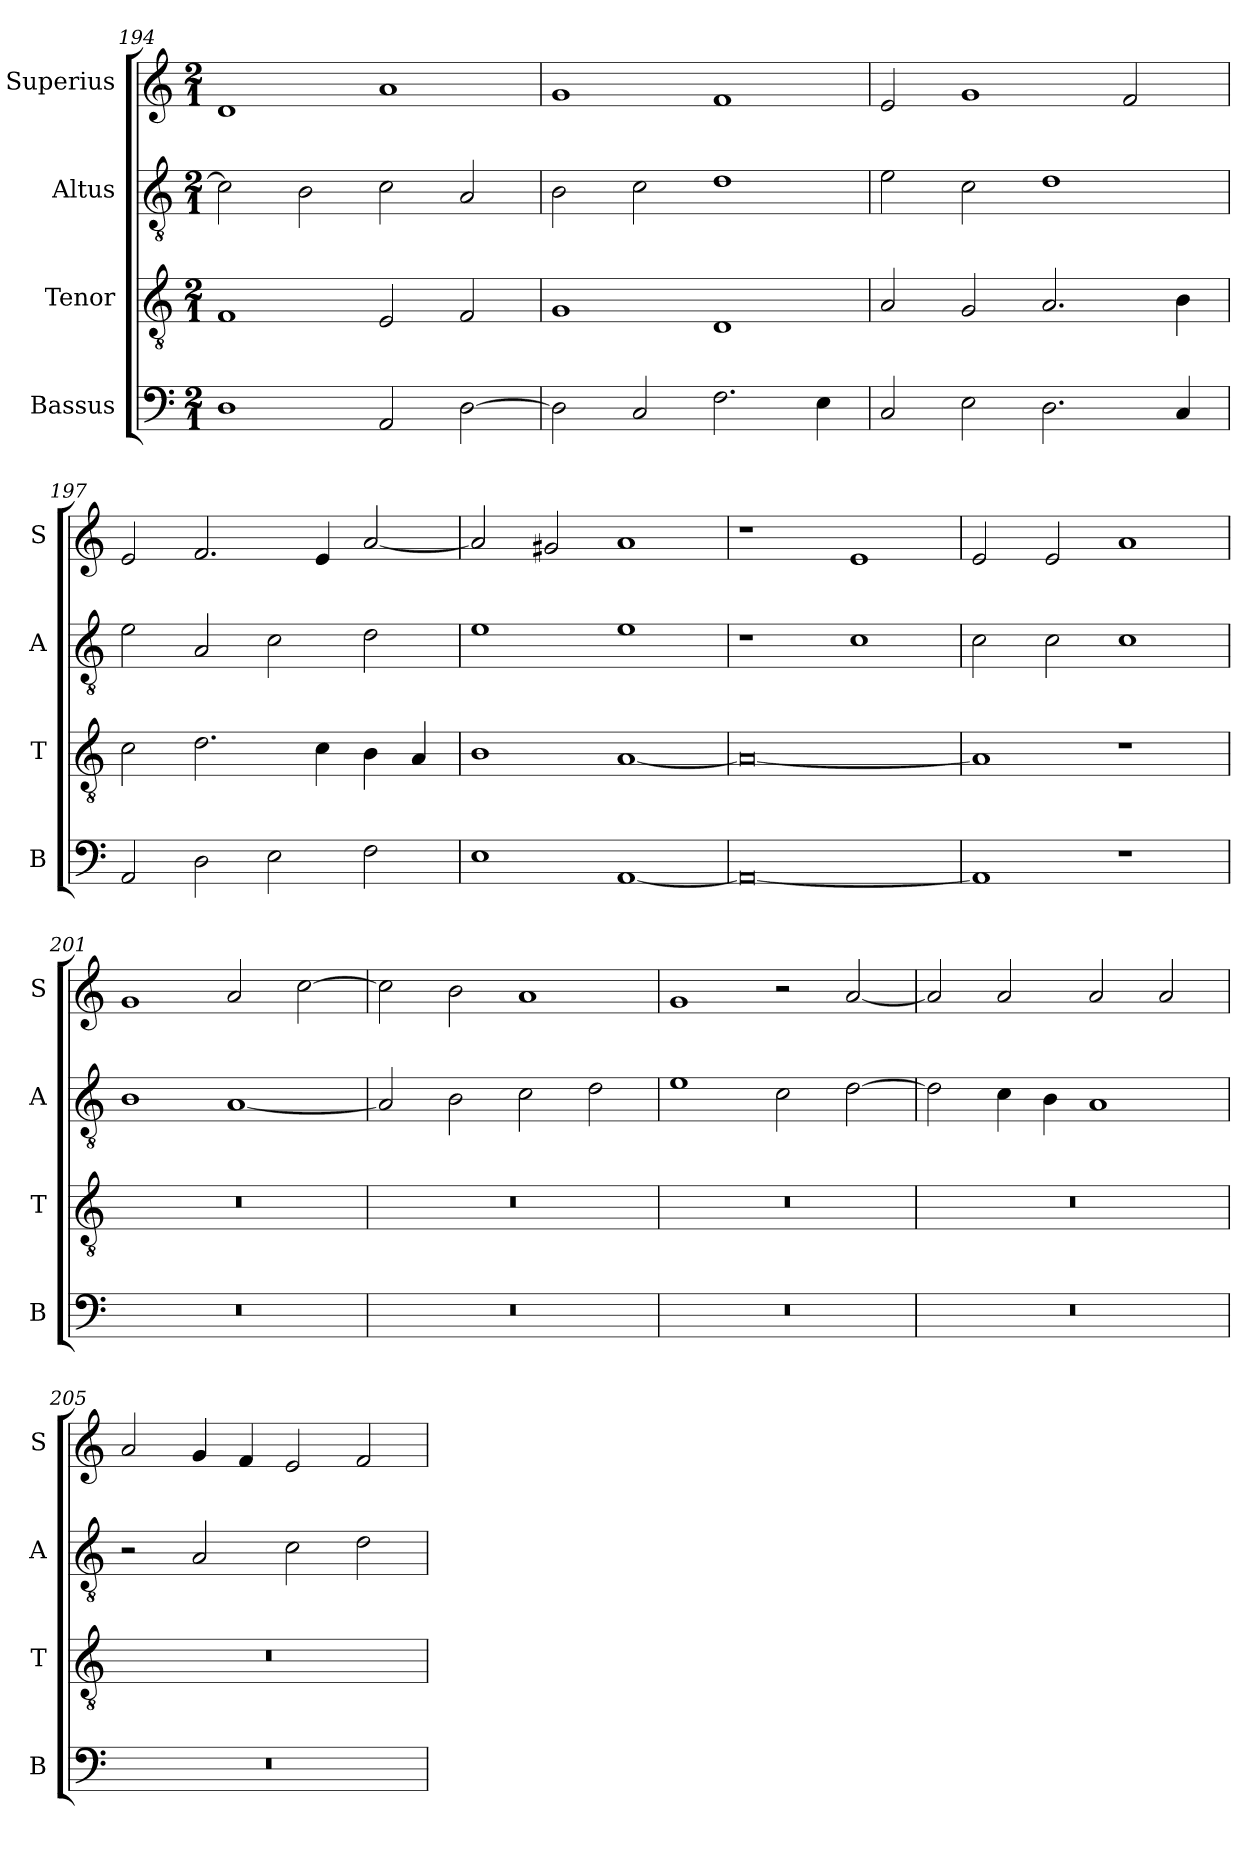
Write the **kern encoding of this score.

**kern	**kern	**kern	**kern
*part4	*part3	*part2	*part1
*staff4	*staff3	*staff2	*staff1
*I"Bassus	*I"Tenor	*I"Altus	*I"Superius
*I'B	*I'T	*I'A	*I'S
*clefF4	*clefGv2	*clefGv2	*clefG2
*k[]	*k[]	*k[]	*k[]
*M2/1	*M2/1	*M2/1	*M2/1
=194	=194	=194	=194
1D	1F	2c]	1d
.	.	2B	.
2AA	2E	2c	1a
[2D	2F	2A	.
=195	=195	=195	=195
2D]	1G	2B	1g
2C	.	2c	.
2.F	1D	1d	1f
4E	.	.	.
=196	=196	=196	=196
2C	2A	2e	2e
2E	2G	2c	1g
2.D	2.A	1d	.
.	.	.	2f
4C	4B	.	.
=197	=197	=197	=197
2AA	2c	2e	2e
2D	2.d	2A	2.f
2E	.	2c	.
.	4c	.	4e
2F	4B	2d	[2a
.	4A	.	.
=198	=198	=198	=198
1E	1B	1e	2a]
.	.	.	2g#X
[1AA	[1A	1e	1a
=199	=199	=199	=199
0AA_	0A_	1r	1r
.	.	1c	1e
=200	=200	=200	=200
1AA]	1A]	2c	2e
.	.	2c	2e
1r	1r	1c	1a
=201	=201	=201	=201
0r	0r	1B	1g
.	.	[1A	2a
.	.	.	[2cc
=202	=202	=202	=202
0r	0r	2A]	2cc]
.	.	2B	2b
.	.	2c	1a
.	.	2d	.
=203	=203	=203	=203
0r	0r	1e	1g
.	.	2c	2r
.	.	[2d	[2a
=204	=204	=204	=204
0r	0r	2d]	2a]
.	.	4c	2a
.	.	4B	.
.	.	1A	2a
.	.	.	2a
=205	=205	=205	=205
0r	0r	2r	2a
.	.	2A	4g
.	.	.	4f
.	.	2c	2e
.	.	2d	2f
=	=	=	=
*-	*-	*-	*-
